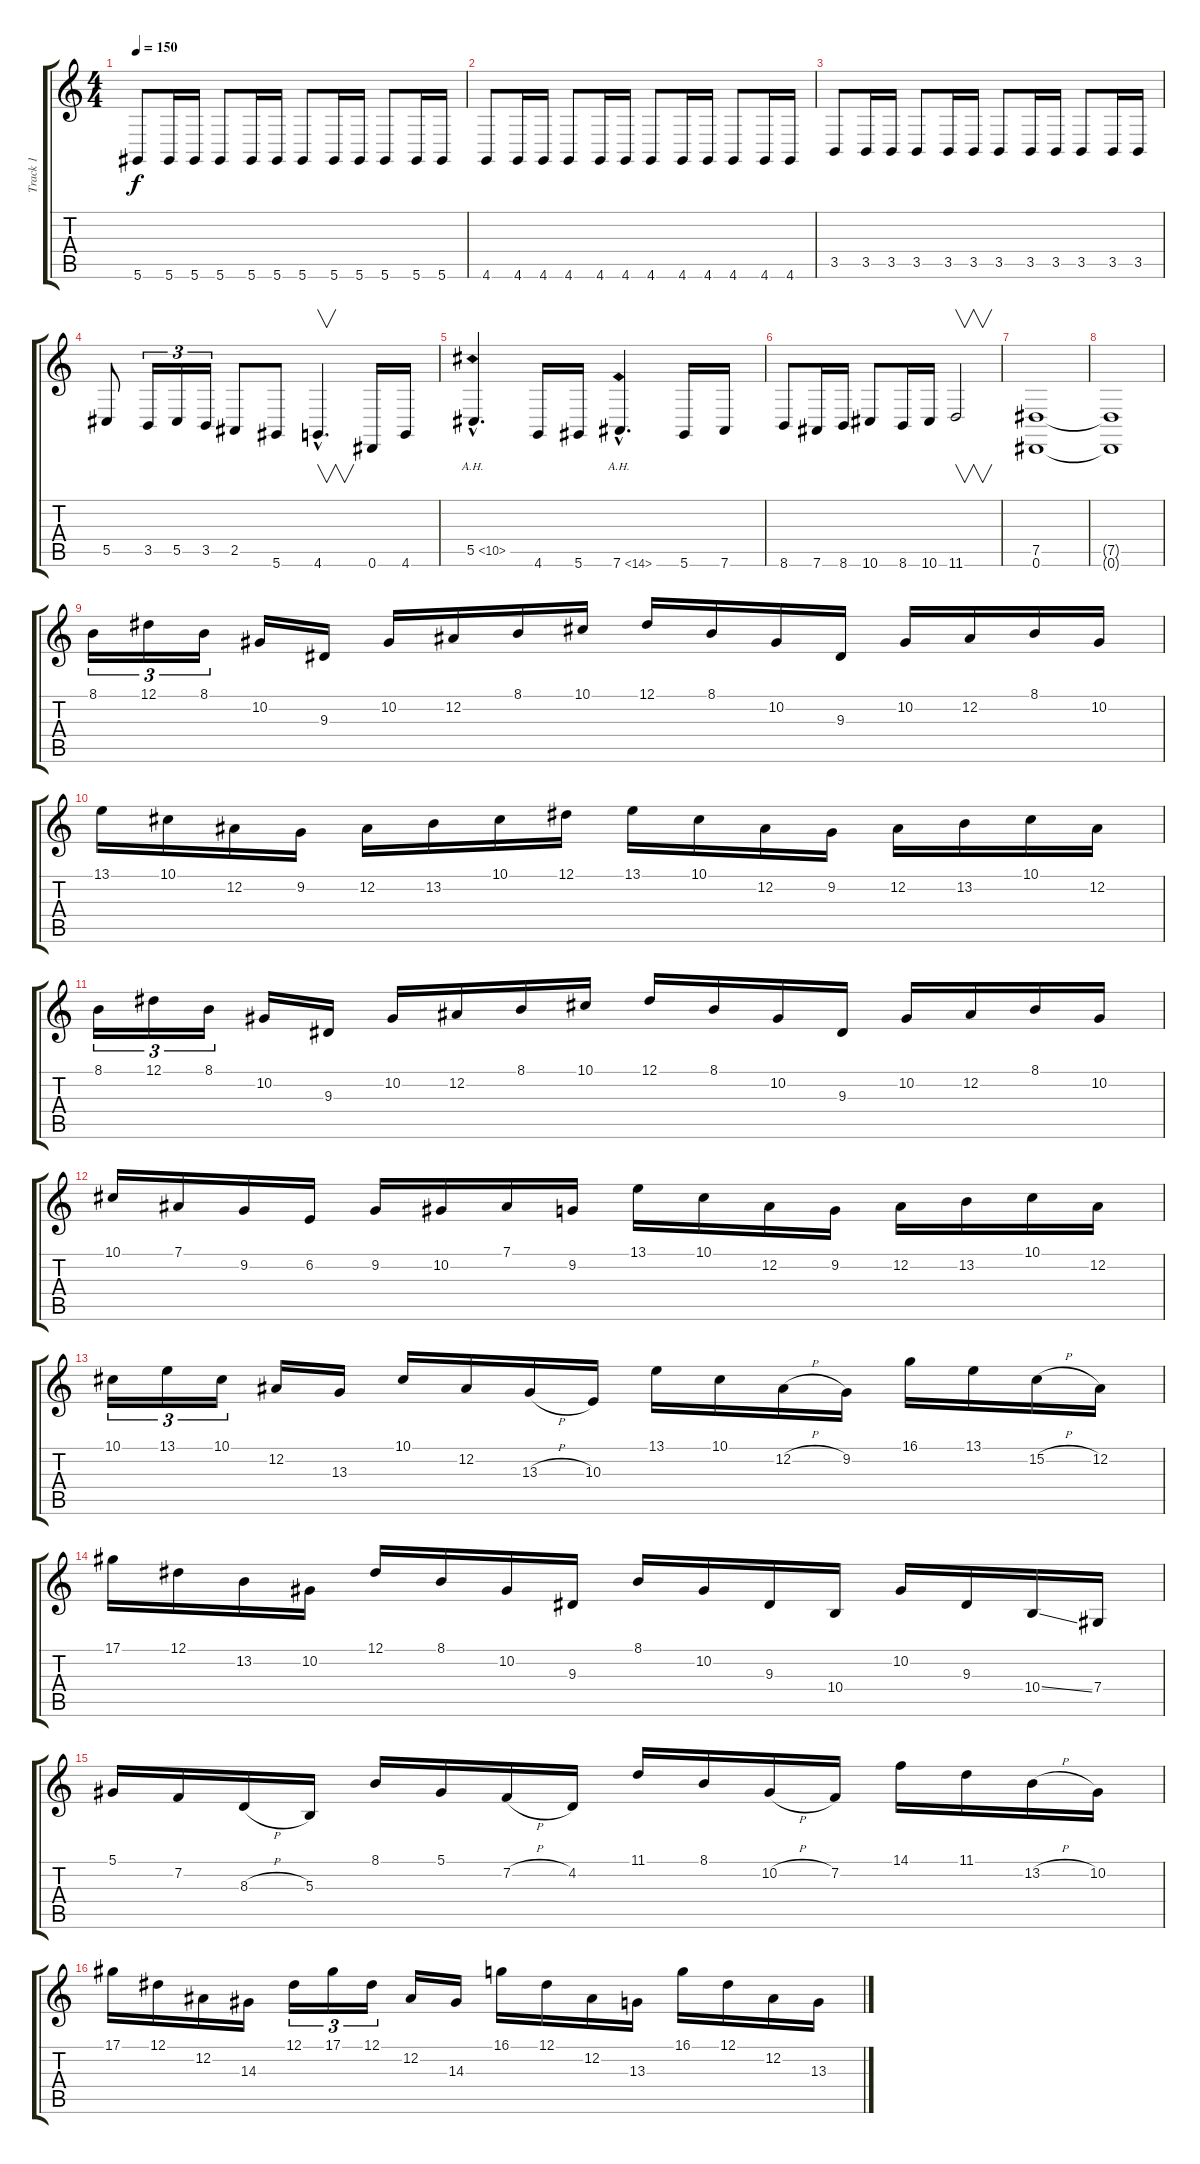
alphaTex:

\track ("Track 1" "Track 1") {instrument lead2sawtooth}
\staff {score tabs}
\tuning (Eb4 Bb3 Gb3 Db3 Ab2 Eb2) {hide}
\ts (4 4)
\tempo 150
\clef g2
\ks c
5.6.8{dy f} 5.6.16 5.6.16 5.6.8 5.6.16 5.6.16 5.6.8 5.6.16 5.6.16 5.6.8 5.6.16 5.6.16 |
4.6.8 4.6.16 4.6.16 4.6.8 4.6.16 4.6.16 4.6.8 4.6.16 4.6.16 4.6.8 4.6.16 4.6.16 |
3.5.8 3.5.16 3.5.16 3.5.8 3.5.16 3.5.16 3.5.8 3.5.16 3.5.16 3.5.8 3.5.16 3.5.16 |
5.5.8 3.5.16{tu (3 2)} 5.5.16{tu (3 2)} 3.5.16{tu (3 2)} 2.5.8 5.6.8 4.6{hac}.4{v d} 0.6.16 4.6.16 |
5.5{ah 5 hac}.4{d} 4.6.16 5.6.16 7.6{ah 7 hac}.4{d} 5.6.16 7.6.16 |
8.6.8 7.6.16 8.6.16 10.6.8 8.6.16 10.6.16 11.6.2{v} |
(7.5 0.6).1 |
(7.5{t} 0.6{t}).1 |
8.1.16{tu (3 2)} 12.1.16{tu (3 2)} 8.1.16{tu (3 2)} 10.2.16 9.3.16 10.2.16 12.2.16 8.1.16 10.1.16 12.1.16 8.1.16 10.2.16 9.3.16 10.2.16 12.2.16 8.1.16 10.2.16 |
13.1.16 10.1.16 12.2.16 9.2.16 12.2.16 13.2.16 10.1.16 12.1.16 13.1.16 10.1.16 12.2.16 9.2.16 12.2.16 13.2.16 10.1.16 12.2.16 |
8.1.16{tu (3 2)} 12.1.16{tu (3 2)} 8.1.16{tu (3 2)} 10.2.16 9.3.16 10.2.16 12.2.16 8.1.16 10.1.16 12.1.16 8.1.16 10.2.16 9.3.16 10.2.16 12.2.16 8.1.16 10.2.16 |
10.1.16 7.1.16 9.2.16 6.2.16 9.2.16 10.2.16 7.1.16 9.2.16 13.1.16 10.1.16 12.2.16 9.2.16 12.2.16 13.2.16 10.1.16 12.2.16 |
10.1.16{tu (3 2)} 13.1.16{tu (3 2)} 10.1.16{tu (3 2)} 12.2.16 13.3.16 10.1.16 12.2.16 13.3{h}.16 10.3.16 13.1.16 10.1.16 12.2{h}.16 9.2.16 16.1.16 13.1.16 15.2{h}.16 12.2.16 |
17.1.16 12.1.16 13.2.16 10.2.16 12.1.16 8.1.16 10.2.16 9.3.16 8.1.16 10.2.16 9.3.16 10.4.16 10.2.16 9.3.16 10.4{ss}.16 7.4.16 |
5.1.16 7.2.16 8.3{h}.16 5.3.16 8.1.16 5.1.16 7.2{h}.16 4.2.16 11.1.16 8.1.16 10.2{h}.16 7.2.16 14.1.16 11.1.16 13.2{h}.16 10.2.16 |
17.1.16 12.1.16 12.2.16 14.3.16 12.1.16{tu (3 2)} 17.1.16{tu (3 2)} 12.1.16{tu (3 2)} 12.2.16 14.3.16 16.1.16 12.1.16 12.2.16 13.3.16 16.1.16 12.1.16 12.2.16 13.3.16
